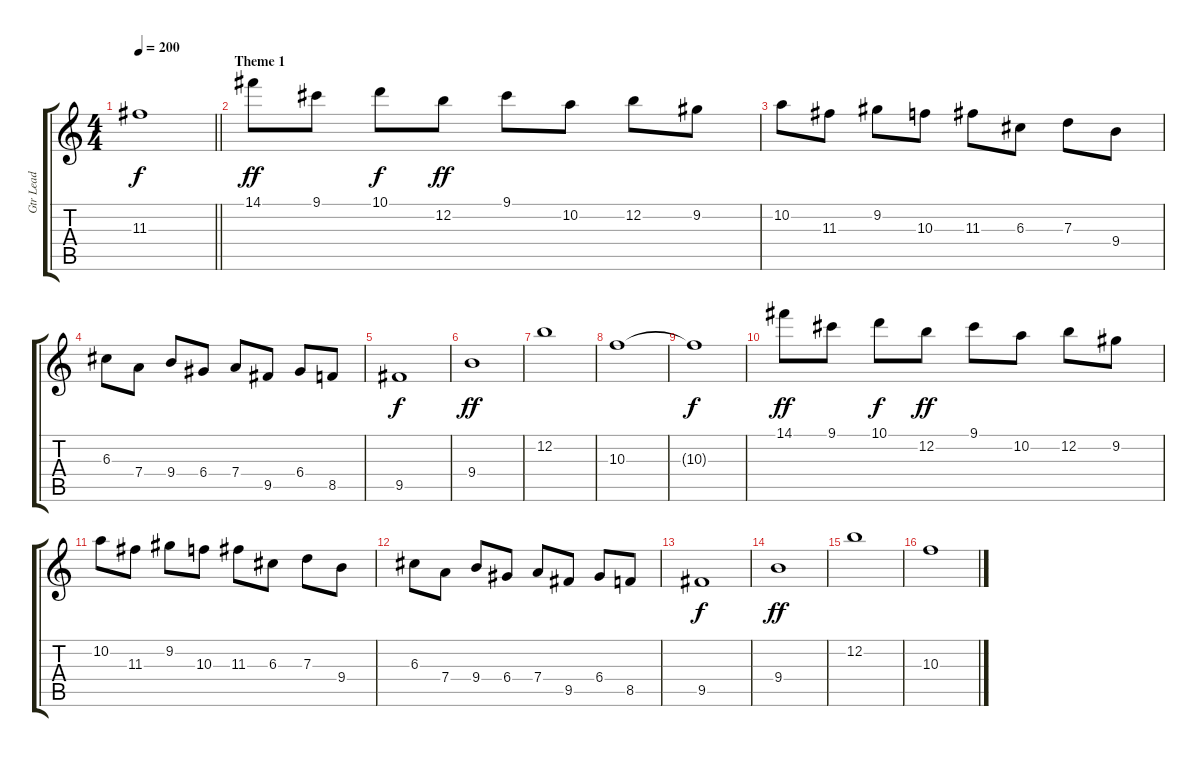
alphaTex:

\track ("Gtr Lead" "Gtr Lead") {instrument distortionguitar}
\staff {score tabs}
\tuning (E4 B3 G3 D3 A2 E2) {hide}
\ts (4 4)
\tempo 200
\clef g2
\barLineRight lightlight
\ks c
11.3{t}.1{dy f} |
\section ("" "Theme 1")
14.1.8{dy ff instrument distortionguitar} 9.1.8 10.1.8{dy f} 12.2.8{dy ff} 9.1.8 10.2.8 12.2.8 9.2.8 |
10.2.8 11.3.8 9.2.8 10.3.8 11.3.8 6.3.8 7.3.8 9.4.8 |
6.3.8 7.4.8 9.4.8 6.4.8 7.4.8 9.5.8 6.4.8 8.5.8 |
9.5.1{dy f} |
9.4.1{dy ff} |
12.2.1 |
10.3.1 |
10.3{t}.1{dy f} |
14.1.8{dy ff instrument distortionguitar} 9.1.8 10.1.8{dy f} 12.2.8{dy ff} 9.1.8 10.2.8 12.2.8 9.2.8 |
10.2.8 11.3.8 9.2.8 10.3.8 11.3.8 6.3.8 7.3.8 9.4.8 |
6.3.8 7.4.8 9.4.8 6.4.8 7.4.8 9.5.8 6.4.8 8.5.8 |
9.5.1{dy f} |
9.4.1{dy ff} |
12.2.1 |
10.3.1
